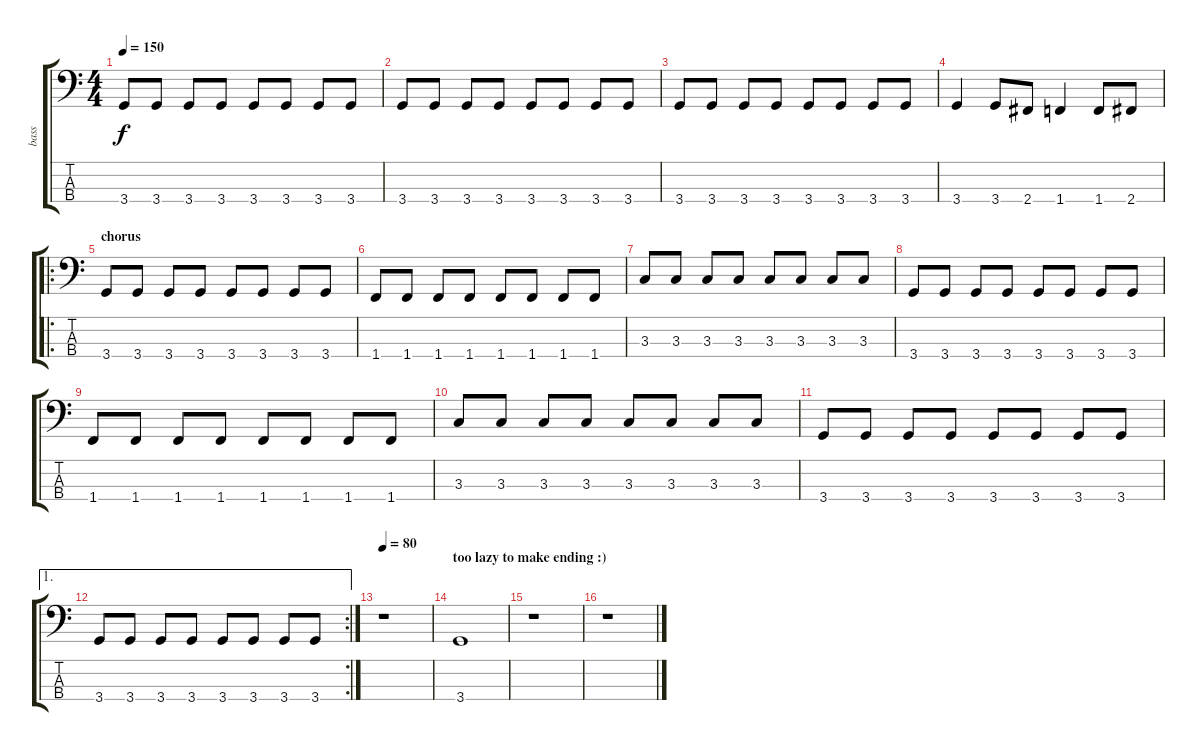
\track ("bass" "bass") {instrument electricbasspick}
\staff {score tabs}
\tuning (G2 D2 A1 E1) {hide}
\ts (4 4)
\tempo 150
\clef f4
\ks c
3.4.8{dy f} 3.4.8 3.4.8 3.4.8 3.4.8 3.4.8 3.4.8 3.4.8 |
3.4.8 3.4.8 3.4.8 3.4.8 3.4.8 3.4.8 3.4.8 3.4.8 |
3.4.8 3.4.8 3.4.8 3.4.8 3.4.8 3.4.8 3.4.8 3.4.8 |
3.4.4 3.4.8 2.4.8 1.4.4 1.4.8 2.4.8 |
\ro
\section ("" "chorus")
3.4.8 3.4.8 3.4.8 3.4.8 3.4.8 3.4.8 3.4.8 3.4.8 |
1.4.8 1.4.8 1.4.8 1.4.8 1.4.8 1.4.8 1.4.8 1.4.8 |
3.3.8 3.3.8 3.3.8 3.3.8 3.3.8 3.3.8 3.3.8 3.3.8 |
3.4.8 3.4.8 3.4.8 3.4.8 3.4.8 3.4.8 3.4.8 3.4.8 |
1.4.8 1.4.8 1.4.8 1.4.8 1.4.8 1.4.8 1.4.8 1.4.8 |
3.3.8 3.3.8 3.3.8 3.3.8 3.3.8 3.3.8 3.3.8 3.3.8 |
3.4.8 3.4.8 3.4.8 3.4.8 3.4.8 3.4.8 3.4.8 3.4.8 |
\ae 1
\rc 2
3.4.8 3.4.8 3.4.8 3.4.8 3.4.8 3.4.8 3.4.8 3.4.8 |
\tempo 80
r.1 |
\section ("" "too lazy to make ending :)")
3.4.1 |
r.1 |
r.1
